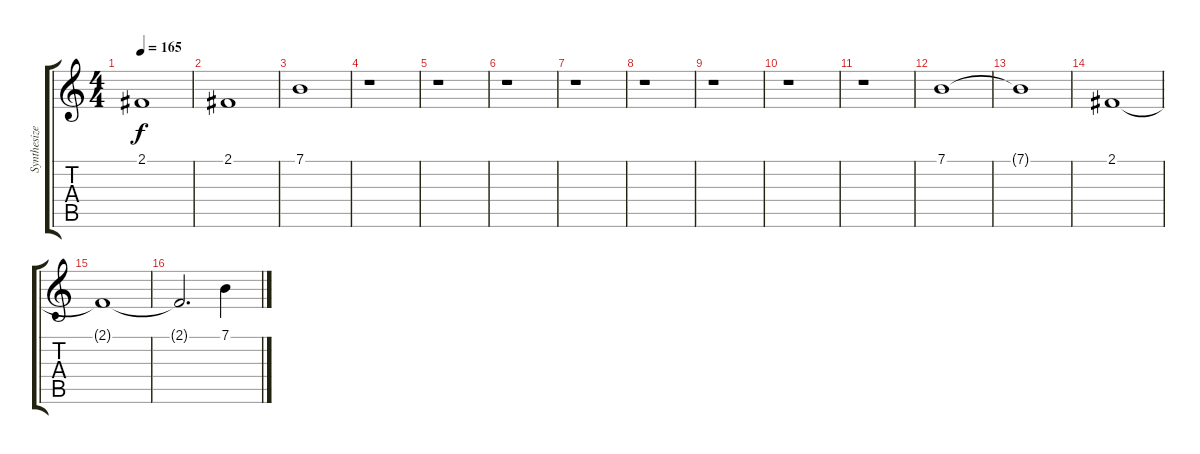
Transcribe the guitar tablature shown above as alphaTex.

\track ("Synthesizer" "Synthesize") {instrument lead1square}
\staff {score tabs}
\tuning (E4 B3 G3 D3 A2 E2) {hide}
\ts (4 4)
\tempo 165
\clef g2
\ks c
2.1.1{dy f} |
2.1.1 |
7.1.1 |
r.1 |
r.1 |
r.1 |
r.1 |
r.1 |
r.1 |
r.1 |
r.1 |
7.1.1 |
7.1{t}.1 |
2.1.1 |
2.1{t}.1 |
2.1{t}.2{d} 7.1.4
